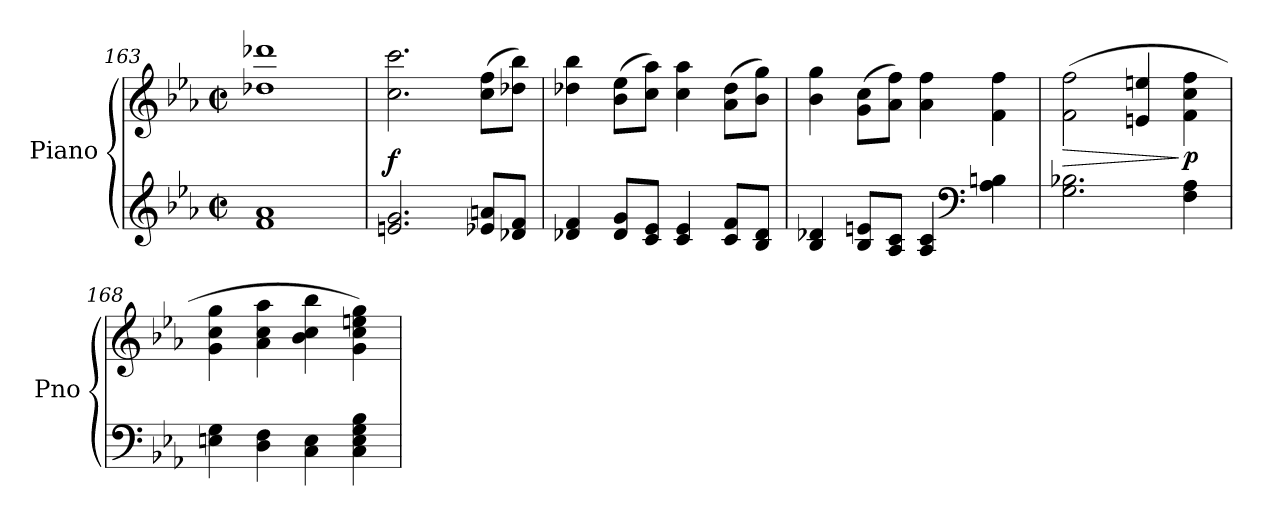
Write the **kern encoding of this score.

**kern	**kern	**dynam
*part1	*part1	*part1
*staff2	*staff1	*staff1/2
*I"Piano	*	*
*I'Pno	*	*
*clefG2	*clefG2	*
*k[b-e-a-]	*k[b-e-a-]	*
*M4/4	*M4/4	*
*met(c|)	*met(c|)	*
=163	=163	=163
1f 1a-	1dd-X 1ddd-X	.
=164	=164	=164
!	!	!LO:DY:a=2
2.en/ 2.g/	2.cc\ 2.ccc\	f
8e-X/ 8an/L	(8cc\ 8ff\L	.
8d-X/ 8f/J	8dd-X\ 8bb-\J)	.
=165	=165	=165
4d-X/ 4f/	4dd-X\ 4bb-\	.
8d-/ 8g/L	(8b-\ 8ee-\L	.
8c/ 8e-/J	8cc\ 8aa-\J)	.
4c/ 4e-/	4cc\ 4aa-\	.
8c/ 8f/L	(8a-\ 8dd-\L	.
8B-/ 8d-/J	8b-\ 8gg\J)	.
=166	=166	=166
4B-/ 4d-X/	4b-\ 4gg\	.
8B-/ 8en/L	(8g\ 8cc\L	.
8A-/ 8c/J	8a-\ 8ff\J)	.
4A-/ 4c/	4a-\ 4ff\	.
*clefF4	*	*
4A-\ 4Bn\	4f\ 4ff\	.
=167	=167	=167
!	!	!LO:HP:b
2.G\ 2.B-X\	(2f\ 2ff\	>
.	4en/ 4een/	.
!	!	!LO:DY:n=1:b
4F\ 4A-\	4f\ 4cc\ 4ff\	] p
!!LO:LB:g=z
=168	=168	=168
4En\ 4G\	4g\ 4cc\ 4gg\	.
4D\ 4F\	4a-\ 4cc\ 4aa-\	.
4C\ 4E\	4b-\ 4cc\ 4bb-\	.
4C\ 4E\ 4G\ 4B-\	4g\ 4cc\ 4een\ 4gg\)	.
=	=	=
*-	*-	*-
